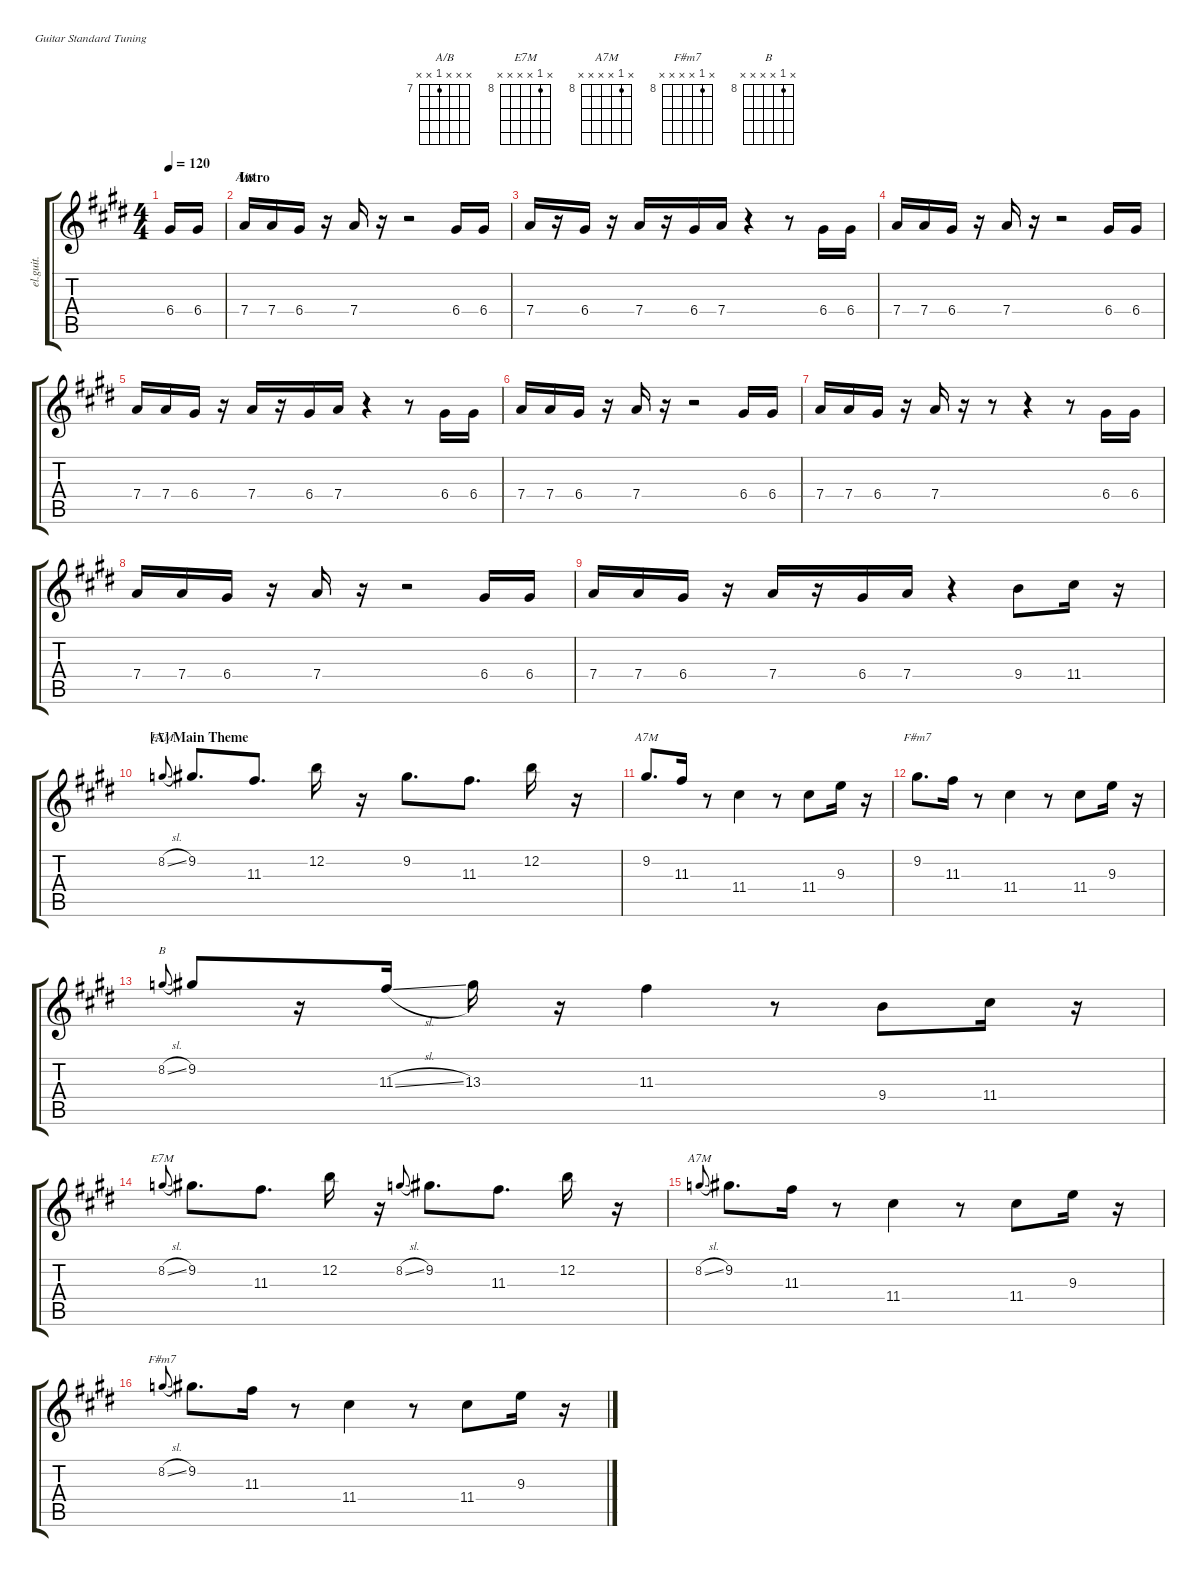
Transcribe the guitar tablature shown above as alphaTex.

\defaultSystemsLayout 4
\hideDynamics
\track ("高中正義" "el.guit.") {defaultSystemsLayout 2 instrument electricguitarclean}
\staff {score tabs}
\tuning (E4 B3 G3 D3 A2 E2)
\chord ("A/B" x x x 7 x x) {firstfret 7 showfingering false}
\chord ("E7M" x 8 x x x x) {firstfret 8 showfingering false}
\chord ("A7M" x 9 x x x x) {firstfret 9 showfingering false}
\chord ("F#m7" x 9 x x x x) {firstfret 9 showfingering false}
\chord ("B" x 8 x x x x) {firstfret 8 showfingering false}
\chord ("A7M" x 8 x x x x) {firstfret 8 showfingering false}
\chord ("F#m7" x 8 x x x x) {firstfret 8 showfingering false}
\ts (4 4)
\ac
\tempo 120
\clef g2
\scale
0.545895
\ks c#minor
6.4{acc #}.16{dy mf instrument electricguitarclean beam Up} 6.4{acc #}.16{beam Up} |
\section ("" "Intro")
\scale
0.454105 7.4{acc forcenatural}.16{ch "A/B" beam Up} 7.4{acc forcenatural}.16{beam Up} 6.4{acc #}.16{beam Up} r.16{beam Down} 7.4{acc forcenatural}.16{beam Up} r.16{beam Down} r.2{beam Down} 6.4{acc #}.16{beam Up} 6.4{acc #}.16{beam Up} |
\scale
0.534921 7.4{acc forcenatural}.16{beam Up} r.16{beam Up} 6.4{acc #}.16{beam Up} r.16{beam Down} 7.4{acc forcenatural}.16{beam Up} r.16{beam Up} 6.4{acc #}.16{beam Up} 7.4{acc forcenatural}.16{beam Up} r.4{beam Down} r.8{beam Down} 6.4{acc #}.16{beam Up} 6.4{acc #}.16{beam Up} |
\scale
0.465079 7.4{acc forcenatural}.16{beam Up} 7.4{acc forcenatural}.16{beam Up} 6.4{acc #}.16{beam Up} r.16{beam Down} 7.4{acc forcenatural}.16{beam Up} r.16{beam Down} r.2{beam Down} 6.4{acc #}.16{beam Up} 6.4{acc #}.16{beam Up} |
\scale
0.534921 7.4{acc forcenatural}.16{beam Up} 7.4{acc forcenatural}.16{beam Up} 6.4{acc #}.16{beam Up} r.16{beam Down} 7.4{acc forcenatural}.16{beam Up} r.16{beam Up} 6.4{acc #}.16{beam Up} 7.4{acc forcenatural}.16{beam Up} r.4{beam Down} r.8{beam Down} 6.4{acc #}.16{beam Up} 6.4{acc #}.16{beam Up} |
\scale
0.465079 7.4{acc forcenatural}.16{beam Up} 7.4{acc forcenatural}.16{beam Up} 6.4{acc #}.16{beam Up} r.16{beam Down} 7.4{acc forcenatural}.16{beam Up} r.16{beam Down} r.2{beam Down} 6.4{acc #}.16{beam Up} 6.4{acc #}.16{beam Up} |
\scale
0.536448 7.4{acc forcenatural}.16{beam Up} 7.4{acc forcenatural}.16{beam Up} 6.4{acc #}.16{beam Up} r.16{beam Down} 7.4{acc forcenatural}.16{beam Up} r.16{beam Down} r.8{beam Down} r.4{beam Down} r.8{beam Down} 6.4{acc #}.16{beam Up} 6.4{acc #}.16{beam Up} |
\scale
0.463552 7.4{acc forcenatural}.16{beam Up} 7.4{acc forcenatural}.16{beam Up} 6.4{acc #}.16{beam Up} r.16{beam Down} 7.4{acc forcenatural}.16{beam Up} r.16{beam Down} r.2{beam Down} 6.4{acc #}.16{beam Up} 6.4{acc #}.16{beam Up} |
\scale
0.538019 7.4{acc forcenatural}.16{beam Up} 7.4{acc forcenatural}.16{beam Up} 6.4{acc #}.16{beam Up} r.16{beam Down} 7.4{acc forcenatural}.16{beam Up} r.16{beam Up} 6.4{acc #}.16{beam Up} 7.4{acc forcenatural}.16{beam Up} r.4{beam Down} 9.4{acc forcenatural}.8{beam Down} 11.4{acc #}.16{beam Down} r.16{beam Down} |
\section ("A" "Main Theme")
\scale
0.461981 8.2{sl acc forcenatural}.8{ch "E7M" gr onbeat beam Up} 9.2{acc #}.8{d beam Up} 11.3{acc #}.8{d beam Up} 12.2{acc forcenatural}.16{beam Down} r.16{beam Down} 9.2{acc #}.8{d beam Down} 11.3{acc #}.8{d beam Down} 12.2{acc forcenatural}.16{beam Down} r.16{beam Down} |
\scale
0.536457 9.2{acc #}.8{d ch "A7M" beam Up} 11.3{acc #}.16{beam Up} r.8{beam Down} 11.4{acc #}.4{beam Down} r.8{beam Down} 11.4{acc #}.8{beam Down} 9.3{acc forcenatural}.16{beam Down} r.16{beam Down} |
\scale
0.463543 9.2{acc #}.8{d ch "F#m7" beam Down} 11.3{acc #}.16{beam Down} r.8{beam Down} 11.4{acc #}.4{beam Down} r.8{beam Down} 11.4{acc #}.8{beam Down} 9.3{acc forcenatural}.16{beam Down} r.16{beam Down} |
\scale
0.534921 8.2{sl acc forcenatural}.8{ch "B" gr onbeat beam Up} 9.2{acc #}.8{beam Up} r.16{beam Up} 11.3{sl acc #}.16{beam Up} 13.3{acc #}.16{beam Down} r.16{beam Down} 11.3{acc #}.4{beam Down} r.8{beam Down} 9.4{acc forcenatural}.8{beam Down} 11.4{acc #}.16{beam Down} r.16{beam Down} |
\scale
0.465079 8.2{sl acc forcenatural}.8{ch "E7M" gr onbeat beam Up} 9.2{acc #}.8{d beam Down} 11.3{acc #}.8{d beam Down} 12.2{acc forcenatural}.16{beam Down} r.16{beam Down} 8.2{sl acc forcenatural}.8{gr onbeat beam Up} 9.2{acc #}.8{d beam Down} 11.3{acc #}.8{d beam Down} 12.2{acc forcenatural}.16{beam Down} r.16{beam Down} |
\scale
0.534921 8.2{sl acc forcenatural}.8{ch "A7M" gr onbeat beam Up} 9.2{acc #}.8{d beam Down} 11.3{acc #}.16{beam Down} r.8{beam Down} 11.4{acc #}.4{beam Down} r.8{beam Down} 11.4{acc #}.8{beam Down} 9.3{acc forcenatural}.16{beam Down} r.16{beam Down} |
\scale
0.465079 8.2{sl acc forcenatural}.8{ch "F#m7" gr onbeat beam Up} 9.2{acc #}.8{d beam Down} 11.3{acc #}.16{beam Down} r.8{beam Down} 11.4{acc #}.4{beam Down} r.8{beam Down} 11.4{acc #}.8{beam Down} 9.3{acc forcenatural}.16{beam Down} r.16{beam Down}
